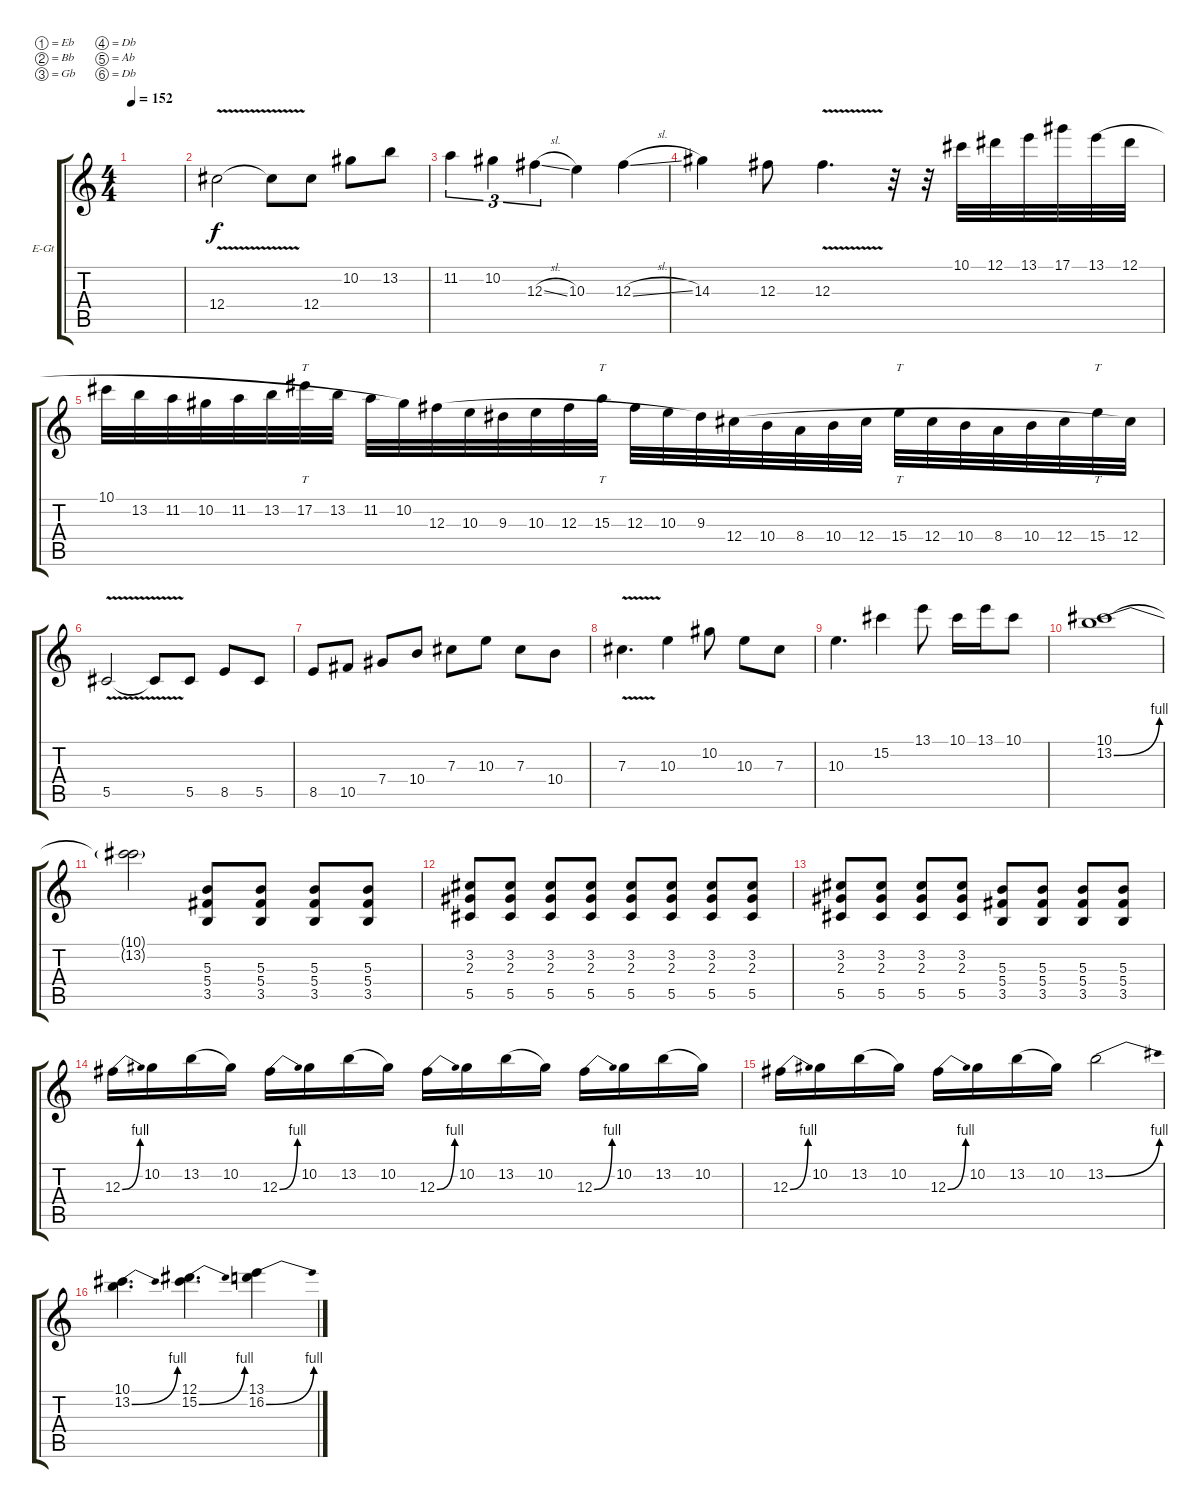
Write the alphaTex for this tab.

\defaultSystemsLayout 4
\bracketExtendMode groupsimilarinstruments
\firstSystemTrackNameOrientation horizontal
\otherSystemsTrackNameOrientation horizontal
\track ("Electric Guitar" "E-Gt") {instrument distortionguitar}
\staff {score tabs}
\tuning (Eb4 Bb3 Gb3 Db3 Ab2 Db2)
\ts (4 4)
\tempo 152
\clef g2
\ks c
|
12.4{v}.2 12.4{v t}.8 12.4.8 10.2.8 13.2.8 |
11.2.4{tu (3 2)} 10.2.4{tu (3 2)} 12.3{sl}.4{tu (3 2)} 10.3.4 12.3{sl}.4 |
14.3.4 12.3.8 12.3{v}.4{d} r.32 r.32 10.1.32 12.1.32 13.1.32 17.1.32 13.1.32{legatoorigin} 12.1.32{legatoorigin} |
10.1.32{legatoorigin} 13.2.32{legatoorigin} 11.2.32{legatoorigin} 10.2.32{legatoorigin} 11.2.32{legatoorigin} 13.2.32{legatoorigin} 17.2.32{tt legatoorigin} 13.2.32{legatoorigin} 11.2.32{legatoorigin} 10.2.32 12.3.32{legatoorigin} 10.3.32{legatoorigin} 9.3.32{legatoorigin} 10.3.32{legatoorigin} 12.3.32{legatoorigin} 15.3.32{tt legatoorigin} 12.3.32{legatoorigin} 10.3.32{legatoorigin} 9.3.32 12.4.32{legatoorigin} 10.4.32{legatoorigin} 8.4.32{legatoorigin} 10.4.32{legatoorigin} 12.4.32{legatoorigin} 15.4.32{tt legatoorigin} 12.4.32{legatoorigin} 10.4.32{legatoorigin} 8.4.32{legatoorigin} 10.4.32{legatoorigin} 12.4.32{legatoorigin} 15.4.32{tt legatoorigin} 12.4.32 |
5.5{v}.2 5.5{v t}.8 5.5.8 8.5.8 5.5.8 |
8.5.8 10.5.8 7.4.8 10.4.8 7.3.8 10.3.8 7.3.8 10.4.8 |
7.3{v}.4{d} 10.3.4 10.2.8 10.3.8 7.3.8 |
10.3.4{d} 15.2.4 13.1.8 10.1.16 13.1.16 10.1.8 |
(10.1 13.2{be (bend 0 0 15 4)}).1 |
(10.1{t} 13.2{t}).2 (3.5 5.4 5.3).8 (3.5 5.4 5.3).8 (3.5 5.4 5.3).8 (3.5 5.4 5.3).8 |
(5.5 2.3 3.2).8 (5.5 2.3 3.2).8 (5.5 2.3 3.2).8 (5.5 2.3 3.2).8 (5.5 2.3 3.2).8 (5.5 2.3 3.2).8 (5.5 2.3 3.2).8 (5.5 2.3 3.2).8 |
(5.5 2.3 3.2).8 (5.5 2.3 3.2).8 (5.5 2.3 3.2).8 (5.5 2.3 3.2).8 (3.5 5.4 5.3).8 (3.5 5.4 5.3).8 (3.5 5.4 5.3).8 (3.5 5.4 5.3).8 |
12.3{be (bend 0 0 15 4)}.16 10.2.16 13.2.16{legatoorigin} 10.2.16 12.3{be (bend 0 0 15 4)}.16 10.2.16 13.2.16{legatoorigin} 10.2.16 12.3{be (bend 0 0 15 4)}.16 10.2.16 13.2.16{legatoorigin} 10.2.16 12.3{be (bend 0 0 15 4)}.16 10.2.16 13.2.16{legatoorigin} 10.2.16 |
12.3{be (bend 0 0 15 4)}.16 10.2.16 13.2.16{legatoorigin} 10.2.16 12.3{be (bend 0 0 15 4)}.16 10.2.16 13.2.16{legatoorigin} 10.2.16 13.2{be (bend 0 0 15 4)}.2 |
(10.1 13.2{be (bend 0 0 15 4)}).4{d} (12.1 15.2{be (bend 0 0 15 4)}).4{d} (13.1 16.2{be (bend 0 0 15 4)}).4
